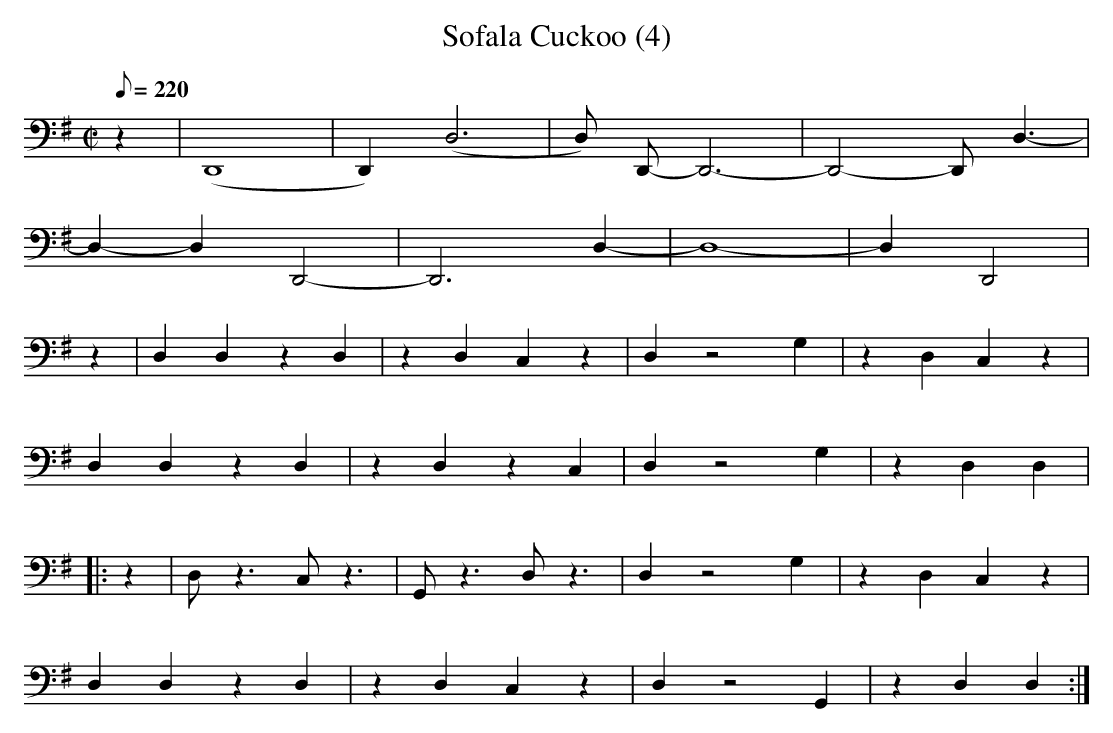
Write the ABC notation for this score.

X:1
T:Sofala Cuckoo (4)
M:C|
L:1/8
Q:220
K:G
z2|(D,,8,2|D,,2) (D,6 |D,) D,,-D,,6-|D,,4-D,, D,3-|
D,2-D,2 D,,4-|D,,6D,2-|D,8-|D,2D,,4|
z2|D,2 D,2z2D,2|z2 D,2 C,2  z2|D,2 z4G,2|z2D,2C,2z2|
D,2 D,2z2D,2|z2D,2z2C,2|D,2 z4G,2|z2D,2D,2|
|:z2|D,z3 C,z3|G,,z3D,z3|D,2 z4G,2|z2D,2C,2z2|
D,2 D,2z2D,2|z2D,2C,2z2|D,2 z4G,,2|z2D,2D,2:|
